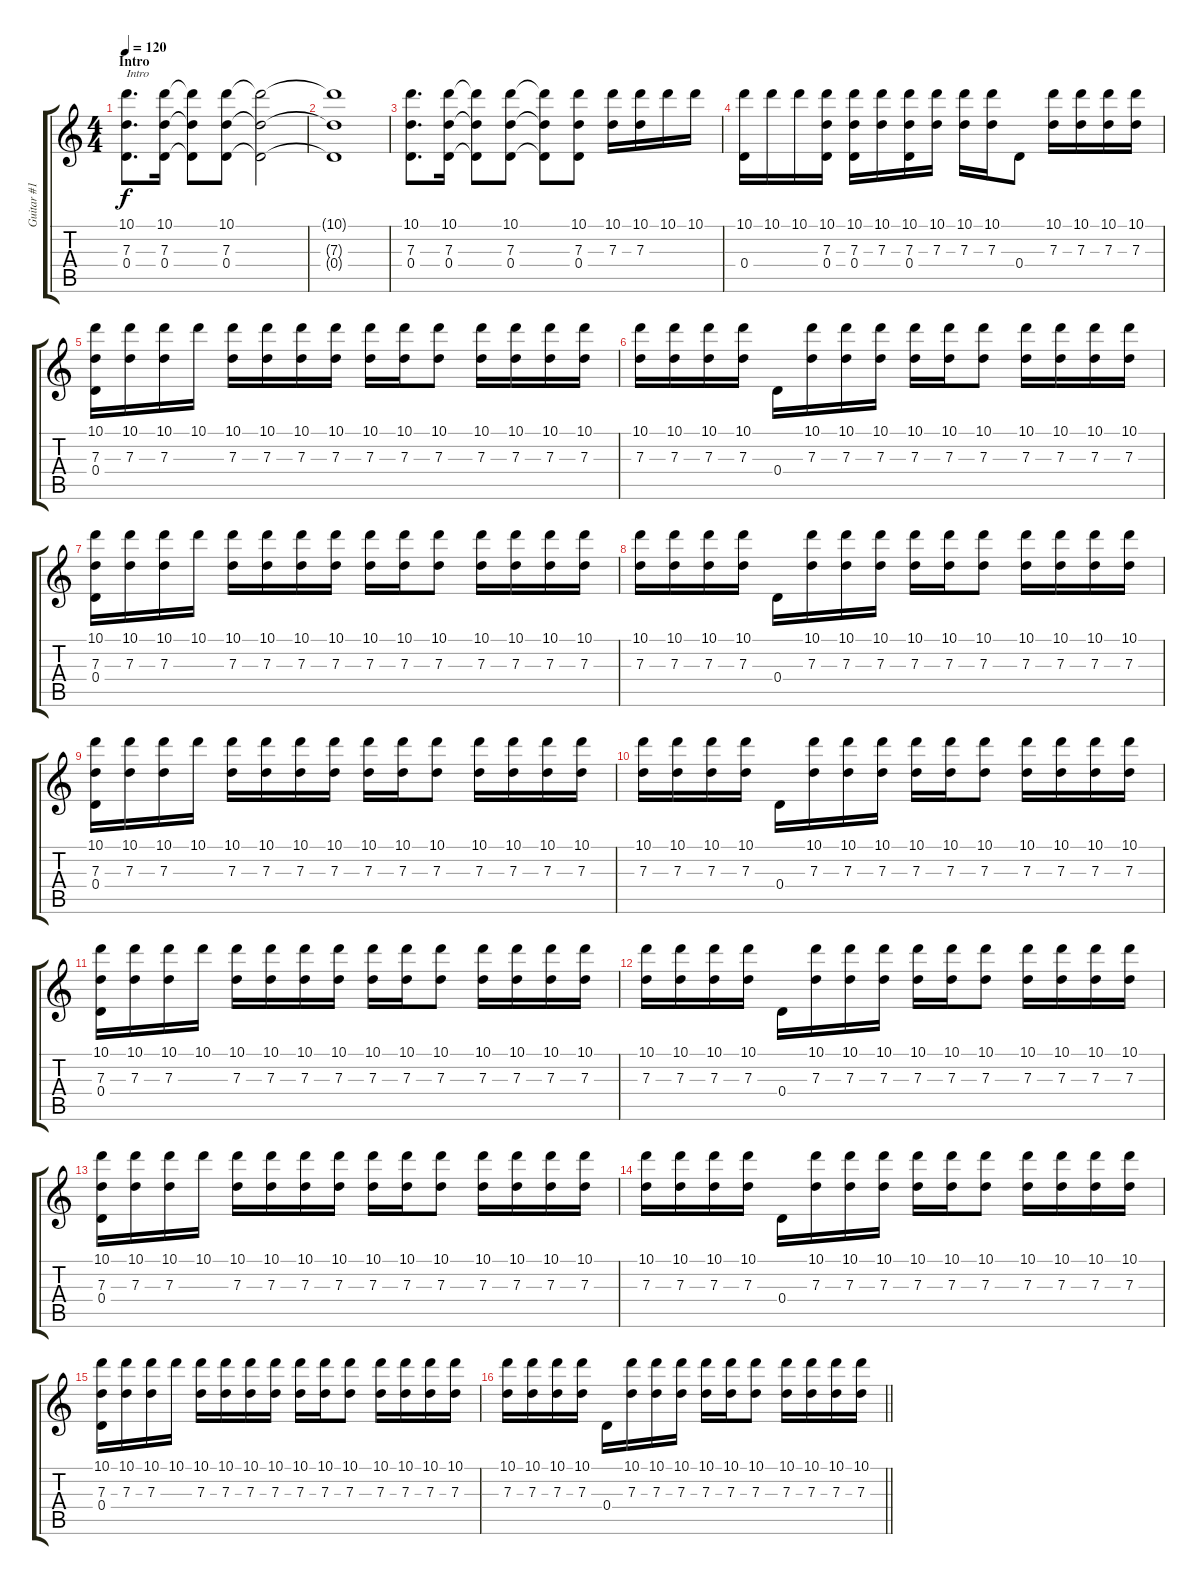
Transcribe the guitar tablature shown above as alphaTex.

\track ("Guitar #1" "Guitar #1") {instrument electricguitarclean}
\staff {score tabs}
\tuning (E4 B3 G3 D3 A2 E2) {hide}
\ts (4 4)
\section ("" "Intro")
\tempo 120
\clef g2
\ks c
(10.1 7.3 0.4).8{d txt "Intro" dy f instrument electricguitarclean} (10.1 7.3 0.4).16 (10.1{t} 7.3{t} 0.4{t}).8 (10.1 7.3 0.4).8 (10.1{t} 7.3{t} 0.4{t}).2 |
(10.1{t} 7.3{t} 0.4{t}).1 |
(10.1 7.3 0.4).8{d} (10.1 7.3 0.4).16 (10.1{t} 7.3{t} 0.4{t}).8 (10.1 7.3 0.4).8 (10.1{t} 7.3{t} 0.4{t}).8 (10.1 7.3 0.4).8 (10.1 7.3).16 (10.1 7.3).16 10.1.16 10.1.16 |
(10.1 0.4).16 10.1.16 10.1.16 (10.1 7.3 0.4).16 (10.1 7.3 0.4).16 (10.1 7.3).16 (10.1 7.3 0.4).16 (10.1 7.3).16 (10.1 7.3).16 (10.1 7.3).16 0.4.8 (10.1 7.3).16 (10.1 7.3).16 (10.1 7.3).16 (10.1 7.3).16 |
(10.1 7.3 0.4).16 (10.1 7.3).16 (10.1 7.3).16 10.1.16 (10.1 7.3).16 (10.1 7.3).16 (10.1 7.3).16 (10.1 7.3).16 (10.1 7.3).16 (10.1 7.3).16 (10.1 7.3).8 (10.1 7.3).16 (10.1 7.3).16 (10.1 7.3).16 (10.1 7.3).16 |
(10.1 7.3).16 (10.1 7.3).16 (10.1 7.3).16 (10.1 7.3).16 0.4.16 (10.1 7.3).16 (10.1 7.3).16 (10.1 7.3).16 (10.1 7.3).16 (10.1 7.3).16 (10.1 7.3).8 (10.1 7.3).16 (10.1 7.3).16 (10.1 7.3).16 (10.1 7.3).16 |
(10.1 7.3 0.4).16 (10.1 7.3).16 (10.1 7.3).16 10.1.16 (10.1 7.3).16 (10.1 7.3).16 (10.1 7.3).16 (10.1 7.3).16 (10.1 7.3).16 (10.1 7.3).16 (10.1 7.3).8 (10.1 7.3).16 (10.1 7.3).16 (10.1 7.3).16 (10.1 7.3).16 |
(10.1 7.3).16 (10.1 7.3).16 (10.1 7.3).16 (10.1 7.3).16 0.4.16 (10.1 7.3).16 (10.1 7.3).16 (10.1 7.3).16 (10.1 7.3).16 (10.1 7.3).16 (10.1 7.3).8 (10.1 7.3).16 (10.1 7.3).16 (10.1 7.3).16 (10.1 7.3).16 |
(10.1 7.3 0.4).16 (10.1 7.3).16 (10.1 7.3).16 10.1.16 (10.1 7.3).16 (10.1 7.3).16 (10.1 7.3).16 (10.1 7.3).16 (10.1 7.3).16 (10.1 7.3).16 (10.1 7.3).8 (10.1 7.3).16 (10.1 7.3).16 (10.1 7.3).16 (10.1 7.3).16 |
(10.1 7.3).16 (10.1 7.3).16 (10.1 7.3).16 (10.1 7.3).16 0.4.16 (10.1 7.3).16 (10.1 7.3).16 (10.1 7.3).16 (10.1 7.3).16 (10.1 7.3).16 (10.1 7.3).8 (10.1 7.3).16 (10.1 7.3).16 (10.1 7.3).16 (10.1 7.3).16 |
(10.1 7.3 0.4).16 (10.1 7.3).16 (10.1 7.3).16 10.1.16 (10.1 7.3).16 (10.1 7.3).16 (10.1 7.3).16 (10.1 7.3).16 (10.1 7.3).16 (10.1 7.3).16 (10.1 7.3).8 (10.1 7.3).16 (10.1 7.3).16 (10.1 7.3).16 (10.1 7.3).16 |
(10.1 7.3).16 (10.1 7.3).16 (10.1 7.3).16 (10.1 7.3).16 0.4.16 (10.1 7.3).16 (10.1 7.3).16 (10.1 7.3).16 (10.1 7.3).16 (10.1 7.3).16 (10.1 7.3).8 (10.1 7.3).16 (10.1 7.3).16 (10.1 7.3).16 (10.1 7.3).16 |
(10.1 7.3 0.4).16 (10.1 7.3).16 (10.1 7.3).16 10.1.16 (10.1 7.3).16 (10.1 7.3).16 (10.1 7.3).16 (10.1 7.3).16 (10.1 7.3).16 (10.1 7.3).16 (10.1 7.3).8 (10.1 7.3).16 (10.1 7.3).16 (10.1 7.3).16 (10.1 7.3).16 |
(10.1 7.3).16 (10.1 7.3).16 (10.1 7.3).16 (10.1 7.3).16 0.4.16 (10.1 7.3).16 (10.1 7.3).16 (10.1 7.3).16 (10.1 7.3).16 (10.1 7.3).16 (10.1 7.3).8 (10.1 7.3).16 (10.1 7.3).16 (10.1 7.3).16 (10.1 7.3).16 |
(10.1 7.3 0.4).16 (10.1 7.3).16 (10.1 7.3).16 10.1.16 (10.1 7.3).16 (10.1 7.3).16 (10.1 7.3).16 (10.1 7.3).16 (10.1 7.3).16 (10.1 7.3).16 (10.1 7.3).8 (10.1 7.3).16 (10.1 7.3).16 (10.1 7.3).16 (10.1 7.3).16 |
\barLineRight lightlight
(10.1 7.3).16 (10.1 7.3).16 (10.1 7.3).16 (10.1 7.3).16 0.4.16 (10.1 7.3).16 (10.1 7.3).16 (10.1 7.3).16 (10.1 7.3).16 (10.1 7.3).16 (10.1 7.3).8 (10.1 7.3).16 (10.1 7.3).16 (10.1 7.3).16 (10.1 7.3).16
